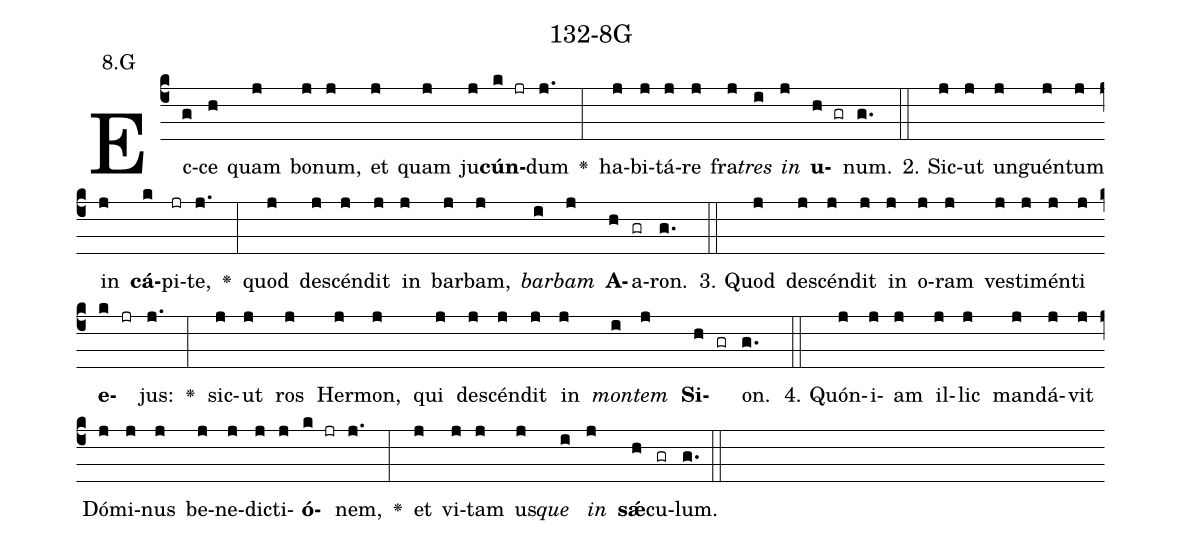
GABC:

name: 132-8G;
annotation: 8.G;
%%
(c4)Ec(g)ce(h) quam(j) bo(j)num,(j) et(j) quam(j) ju(j)<b>cún</b>(k jr)dum(j.) <v>\greheightstar</v>(:) ha(j)bi(j)tá(j)re(j) fra(j)<i>tres</i>(i) <i>in</i>(j) <b>u</b>(h gr)num.(g.) (::)
2. Sic(j)ut(j) un(j)guén(j)tum(j) in(j) <b>cá</b>(k)pi(jr)te,(j.) <v>\greheightstar</v>(:) quod(j) de(j)scén(j)dit(j) in(j) bar(j)bam,(j) <i>bar</i>(i)<i>bam</i>(j) <b>A</b>(h)a(gr)ron.(g.) (::)
3. Quod(j) de(j)scén(j)dit(j) in(j) o(j)ram(j) ves(j)ti(j)mén(j)ti(j) <b>e</b>(k jr)jus:(j.) <v>\greheightstar</v>(:) sic(j)ut(j) ros(j) Her(j)mon,(j) qui(j) de(j)scén(j)dit(j) in(j) <i>mon</i>(i)<i>tem</i>(j) <b>Si</b>(h gr)on.(g.) (::)
4. Quón(j)i(j)am(j) il(j)lic(j) man(j)dá(j)vit(j) Dó(j)mi(j)nus(j) be(j)ne(j)dic(j)ti(j)<b>ó</b>(k jr)nem,(j.) <v>\greheightstar</v>(:) et(j) vi(j)tam(j) us(j)<i>que</i>(i) <i>in</i>(j) <b>sǽ</b>(h)cu(gr)lum.(g.) (::)
